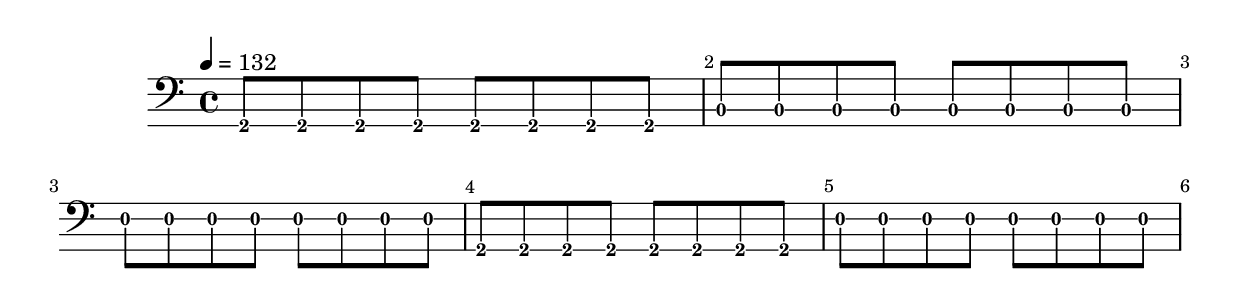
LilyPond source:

\version "2.24.2"
\include "macros.ly"
song_tempo = 132

lead = {
  \absolute  {
    \override Score.SpacingSpanner.shortest-duration-space = #4.0
    gis,,8\4  gis,,8\4 gis,,8\4 gis,,8\4 gis,,8\4 gis,,8\4 gis,,8\4 gis,,8\4 |
    b,,8\3  b,,8\3 b,,8\3 b,,8\3 b,,8\3 b,,8\3 b,,8\3 b,,8\3 |
    e,8\2  e,8\2 e,8\2 e,8\2 e,8\2 e,8\2 e,8\2 e,8\2 |
    gis,,8\4  gis,,8\4 gis,,8\4 gis,,8\4 gis,,8\4 gis,,8\4 gis,,8\4 gis,,8\4 |
    e,8\2  e,8\2 e,8\2 e,8\2 e,8\2 e,8\2 e,8\2 e,8\2 |
    }

}

drumbar =  \drummode {  bd4 sn4  bd4 sn4 }

drumbars = {
\repeat unfold 15 { \drumbar | }
}


drumbarhh =  \drummode {
  sn8
  r8
  sn8
  r8
  sn8
  r8
  sn8
  r8
}

drumbarshh = {
  \repeat unfold 15 {  \drumbarhh }

}


\score {
    <<
    \new TabStaff {
        \set Staff.stringTunings = #bass-tuning

        \clef bass

        \tempo 4 = \song_tempo
        \tabFullNotation
        \override Score.BarNumber.break-visibility = ##(#t #t #t)
        \transpose g f { \lead }
       %\repeat percent 3 {\lead}
    }

    >>

   \layout {}
}


\score {
        \unfoldRepeats {
        <<
            \new DrumStaff
                \tempo 4 = \song_tempo
                <<
                    %\new DrumVoice {  \drumbarshh }
                    \new DrumVoice {  \drumbars }
                >>

            \new Staff {
                  \repeat unfold 3 {\lead}
                  \set Staff.midiMinimumVolume = #0.9
                  \set Staff.midiMaximumVolume = #0.9
                  \set Staff.midiInstrument = "electric guitar (clean)"
            }
        >>
        }
       \midi {
            \tempo 4 = \song_tempo
    }
}
